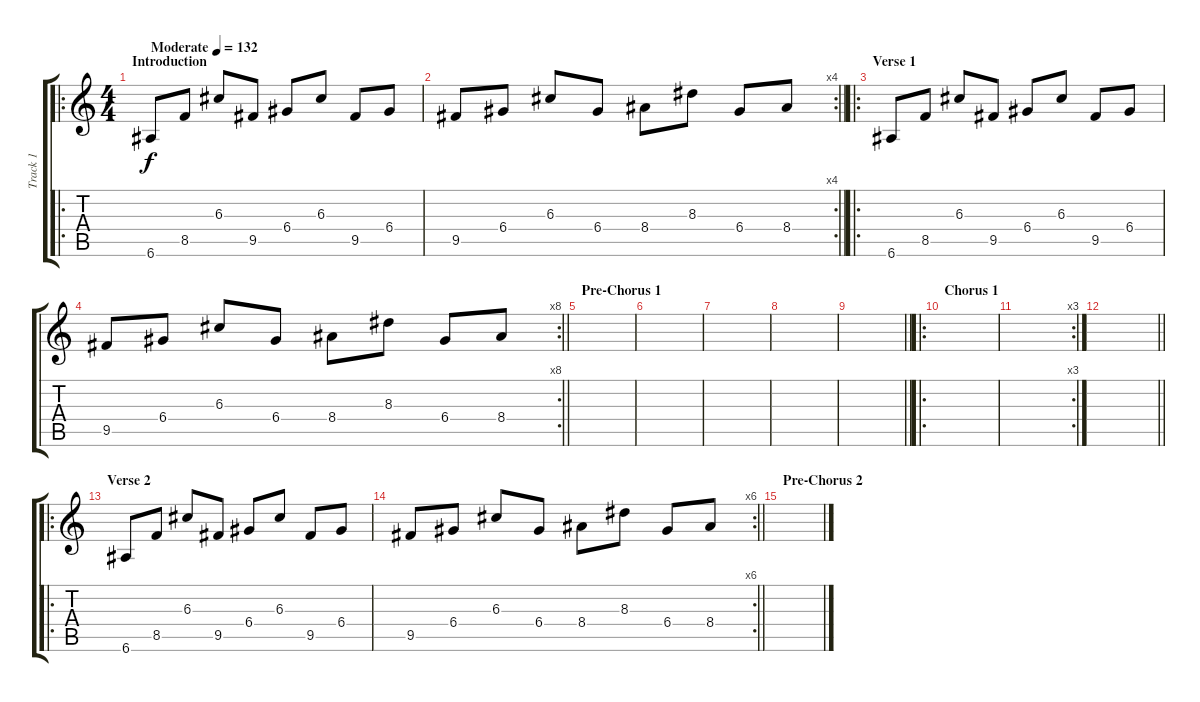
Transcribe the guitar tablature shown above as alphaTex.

\track ("Track 1" "Track 1") {instrument electricguitarclean}
\staff {score tabs}
\tuning (E4 B3 G3 D3 A2 E2) {hide}
\ro
\ts (4 4)
\section ("" "Introduction")
\tempo (132 "Moderate")
\clef g2
\ks c
6.6.8{dy f instrument electricguitarclean} 8.5.8 6.3.8 9.5.8 6.4.8 6.3.8 9.5.8 6.4.8 |
\rc 4
\barLineRight lightlight
9.5.8 6.4.8 6.3.8 6.4.8 8.4.8 8.3.8 6.4.8 8.4.8 |
\ro
\section ("" "Verse 1")
6.6.8 8.5.8 6.3.8 9.5.8 6.4.8 6.3.8 9.5.8 6.4.8 |
\rc 8
\barLineRight lightlight
9.5.8 6.4.8 6.3.8 6.4.8 8.4.8 8.3.8 6.4.8 8.4.8 |
\section ("" "Pre-Chorus 1")
|
|
|
|
\barLineRight lightlight
|
\ro
\section ("" "Chorus 1")
|
\rc 3
|
\barLineRight lightlight
|
\ro
\section ("" "Verse 2")
6.6.8 8.5.8 6.3.8 9.5.8 6.4.8 6.3.8 9.5.8 6.4.8 |
\rc 6
\barLineRight lightlight
9.5.8 6.4.8 6.3.8 6.4.8 8.4.8 8.3.8 6.4.8 8.4.8 |
\section ("" "Pre-Chorus 2")
